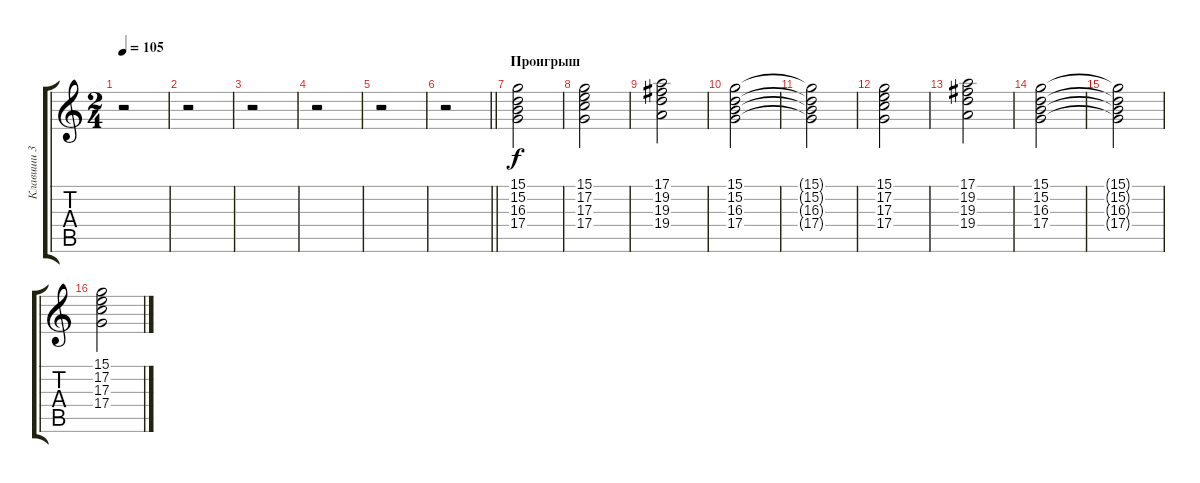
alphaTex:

\track ("Клавиши 3" "Клавиши 3") {instrument churchorgan}
\staff {score tabs}
\tuning (E4 B3 G3 D3 A2 E2) {hide}
\ts (2 4)
\tempo 105
\clef g2
\ks c
r.2{dy f} |
r.2 |
r.2 |
r.2 |
r.2 |
\barLineRight lightlight
r.2 |
\section ("" "Проигрыш")
(15.1 15.2 16.3 17.4).2 |
(15.1 17.2 17.3 17.4).2 |
(17.1 19.2 19.3 19.4).2 |
(15.1 15.2 16.3 17.4).2 |
(15.1{t} 15.2{t} 16.3{t} 17.4{t}).2 |
(15.1 17.2 17.3 17.4).2 |
(17.1 19.2 19.3 19.4).2 |
(15.1 15.2 16.3 17.4).2 |
(15.1{t} 15.2{t} 16.3{t} 17.4{t}).2 |
(15.1 17.2 17.3 17.4).2
